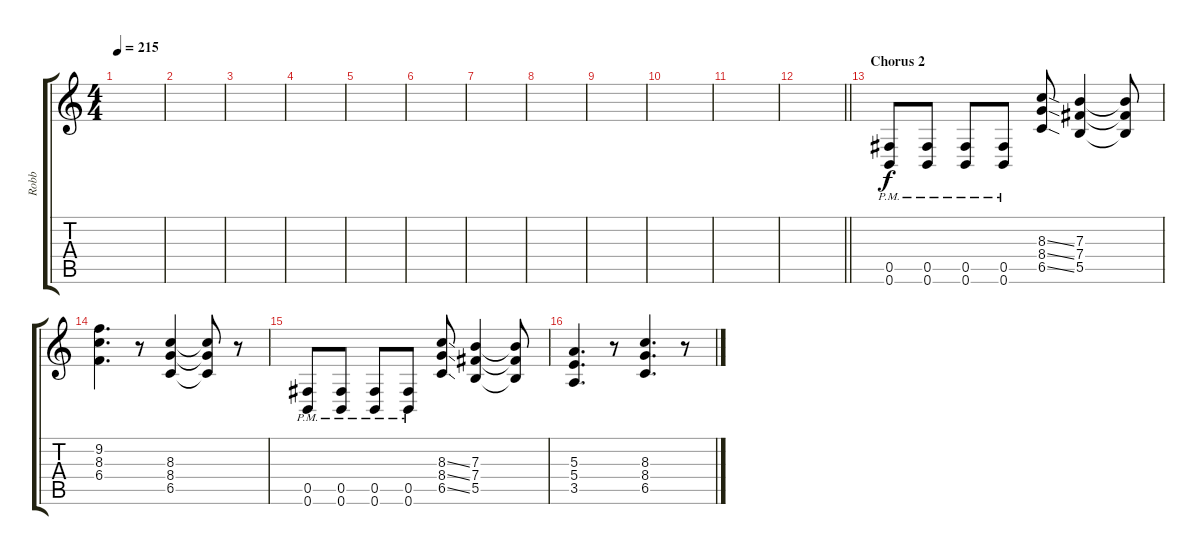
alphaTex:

\track ("Robb" "Robb") {instrument distortionguitar}
\staff {score tabs}
\tuning (Db4 Ab3 E3 B2 Gb2 B1) {hide}
\ts (4 4)
\tempo 215
\clef g2
\ks c
|
|
|
|
|
|
|
|
|
|
|
\barLineRight lightlight
|
\section ("" "Chorus 2")
(0.5{pm} 0.6{pm}).8 (0.5{pm} 0.6{pm}).8 (0.5{pm} 0.6{pm}).8 (0.5{pm} 0.6{pm}).8 (8.3{ss} 8.4{ss} 6.5{ss}).8 (7.3 7.4 5.5).4 (7.3{t} 7.4{t} 5.5{t}).8 |
(9.2 8.3 6.4).4{d} r.8 (8.3 8.4 6.5).4 (8.3{t} 8.4{t} 6.5{t}).8 r.8 |
(0.5{pm} 0.6{pm}).8 (0.5{pm} 0.6{pm}).8 (0.5{pm} 0.6{pm}).8 (0.5{pm} 0.6{pm}).8 (8.3{ss} 8.4{ss} 6.5{ss}).8 (7.3 7.4 5.5).4 (7.3{t} 7.4{t} 5.5{t}).8 |
(5.3 5.4 3.5).4{d} r.8 (8.3 8.4 6.5).4{d} r.8
